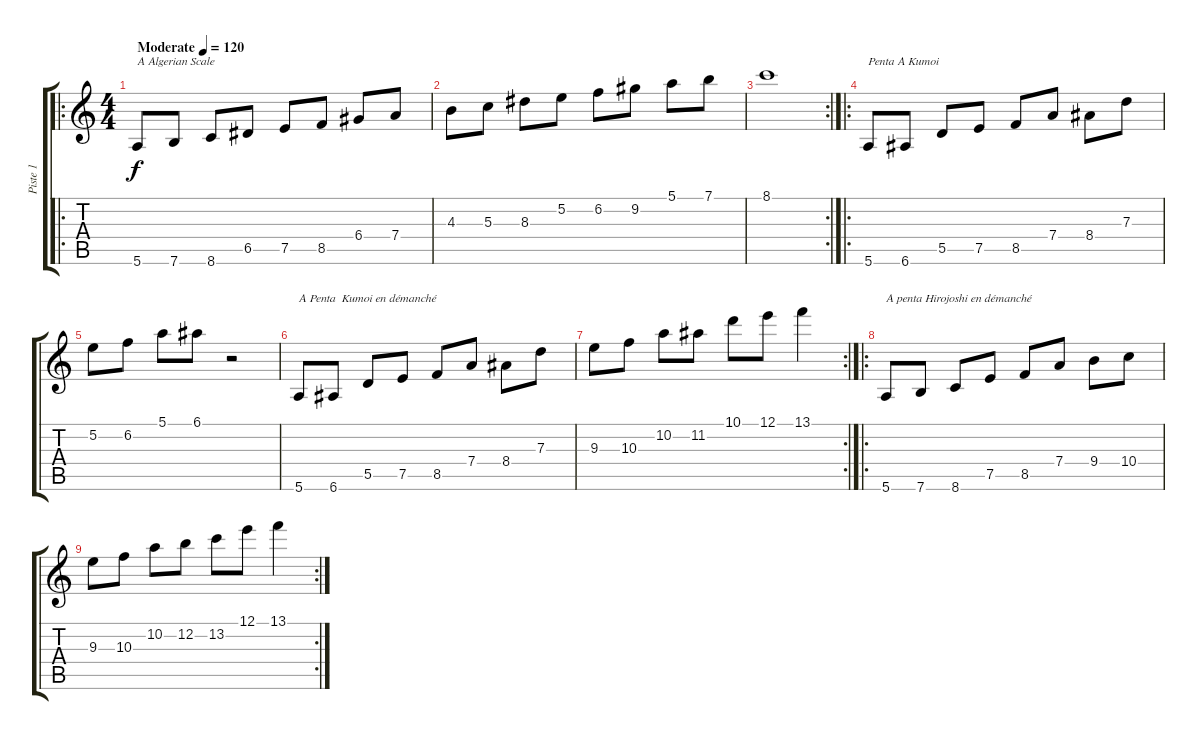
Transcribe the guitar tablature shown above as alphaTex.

\track ("Piste 1" "Piste 1") {instrument acousticguitarsteel}
\staff {score tabs}
\tuning (E4 B3 G3 D3 A2 E2) {hide}
\ro
\ts (4 4)
\tempo (120 "Moderate")
\clef g2
\ks c
5.6.8{txt "A Algerian Scale" dy f instrument acousticguitarsteel} 7.6.8 8.6.8 6.5.8 7.5.8 8.5.8 6.4.8 7.4.8 |
4.3.8 5.3.8 8.3.8 5.2.8 6.2.8 9.2.8 5.1.8 7.1.8 |
\rc 2
8.1.1 |
\ro
5.6.8{txt "Penta A Kumoi"} 6.6.8 5.5.8 7.5.8 8.5.8 7.4.8 8.4.8 7.3.8 |
5.2.8 6.2.8 5.1.8 6.1.8 r.2 |
5.6.8{txt "A Penta  Kumoi en démanché"} 6.6.8 5.5.8 7.5.8 8.5.8 7.4.8 8.4.8 7.3.8 |
\rc 2
9.3.8 10.3.8 10.2.8 11.2.8 10.1.8 12.1.8 13.1.4 |
\ro
5.6.8{txt "A penta Hirojoshi en démanché"} 7.6.8 8.6.8 7.5.8 8.5.8 7.4.8 9.4.8 10.4.8 |
\rc 2
9.3.8 10.3.8 10.2.8 12.2.8 13.2.8 12.1.8 13.1.4
